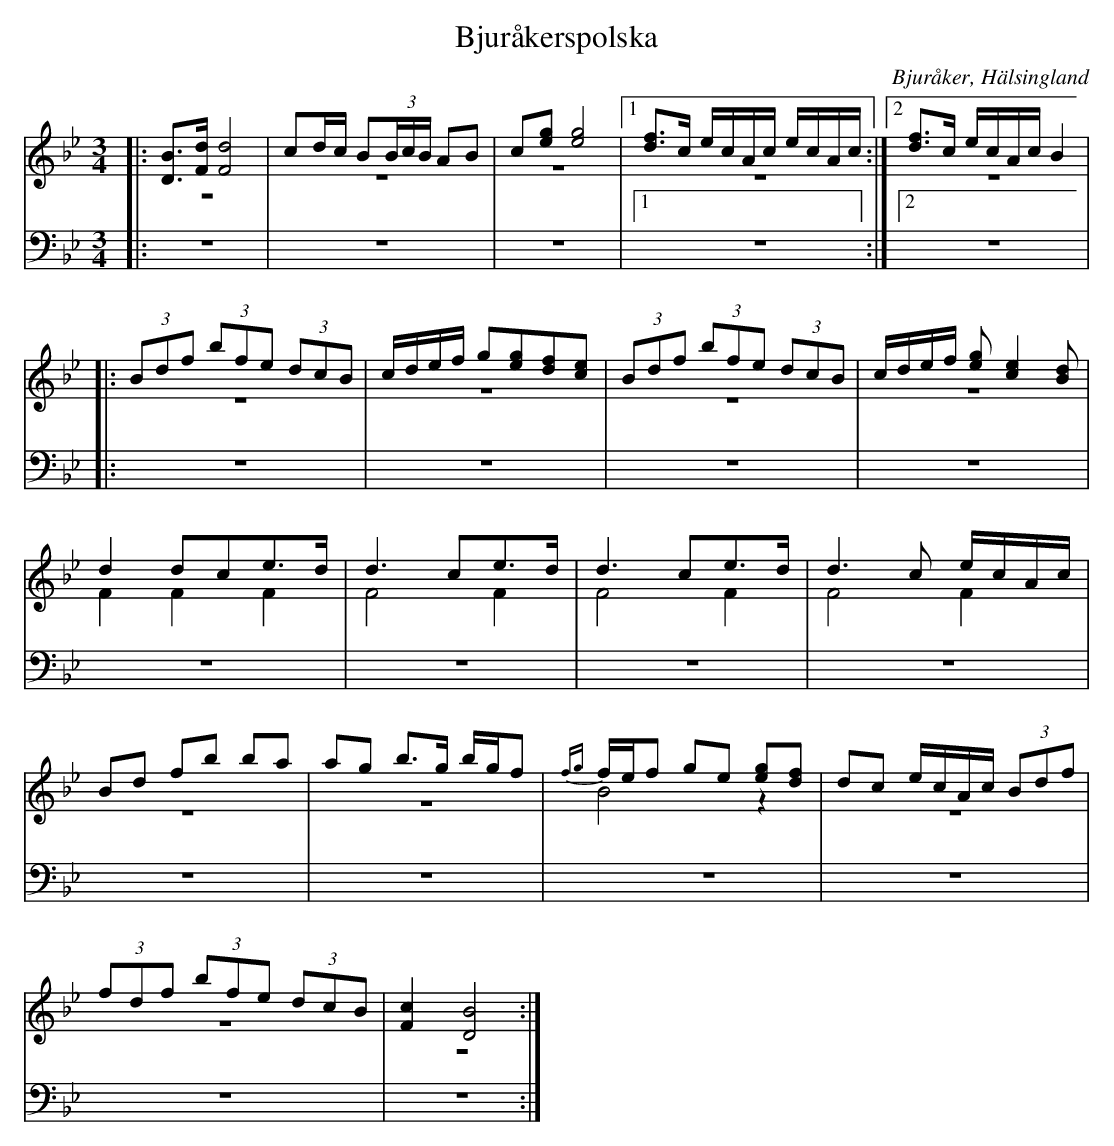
X:1
T: Bjuråkerspolska
O: Bjuråker, Hälsingland
M: 3/4
L: 1/8
K: Bb
V:1
V:2 merge
V:3
V:1
|:[DB]>[Fd] [F4d4]|cd/c/ B(3B/c/B/ AB|c[eg] [e4g4]  |1[df]>c e/c/A/c/ e/c/A/c/:|2[df]>c e/c/A/c/ B2|
|:(3Bdf  (3bfe (3dcB |c/d/e/f/ g[eg][df][ce]|(3Bdf  (3bfe (3dcB |c/d/e/f/ [eg][c2e2][Bd]|
d2 dce>d|d3 ce>d|d3 ce>d|d3 c e/c/A/c/ |
Bd fb ba|ag b>g b/g/f|{fg}f/e/f ge [eg][df]|dc e/c/A/c/ (3Bdf|
(3fdf (3bfe (3dcB|[F2c2] [D4B4]:|
V:2
|: z6| z6|z6|1z6:|2 z6|
|:z6|z6|z6|z6|
F2 F2 F2|F4 F2|F4 F2|F4 F2|
z6|z6|B4 z2|z6|
z6|z6:|
V:3 clef=bass
|: z6| z6|z6|1z6:|2 z6|
|:z6| z6|z6|z6|
z6|z6|z6|z6|
z6|z6|z6|z6|
z6|z6:|
